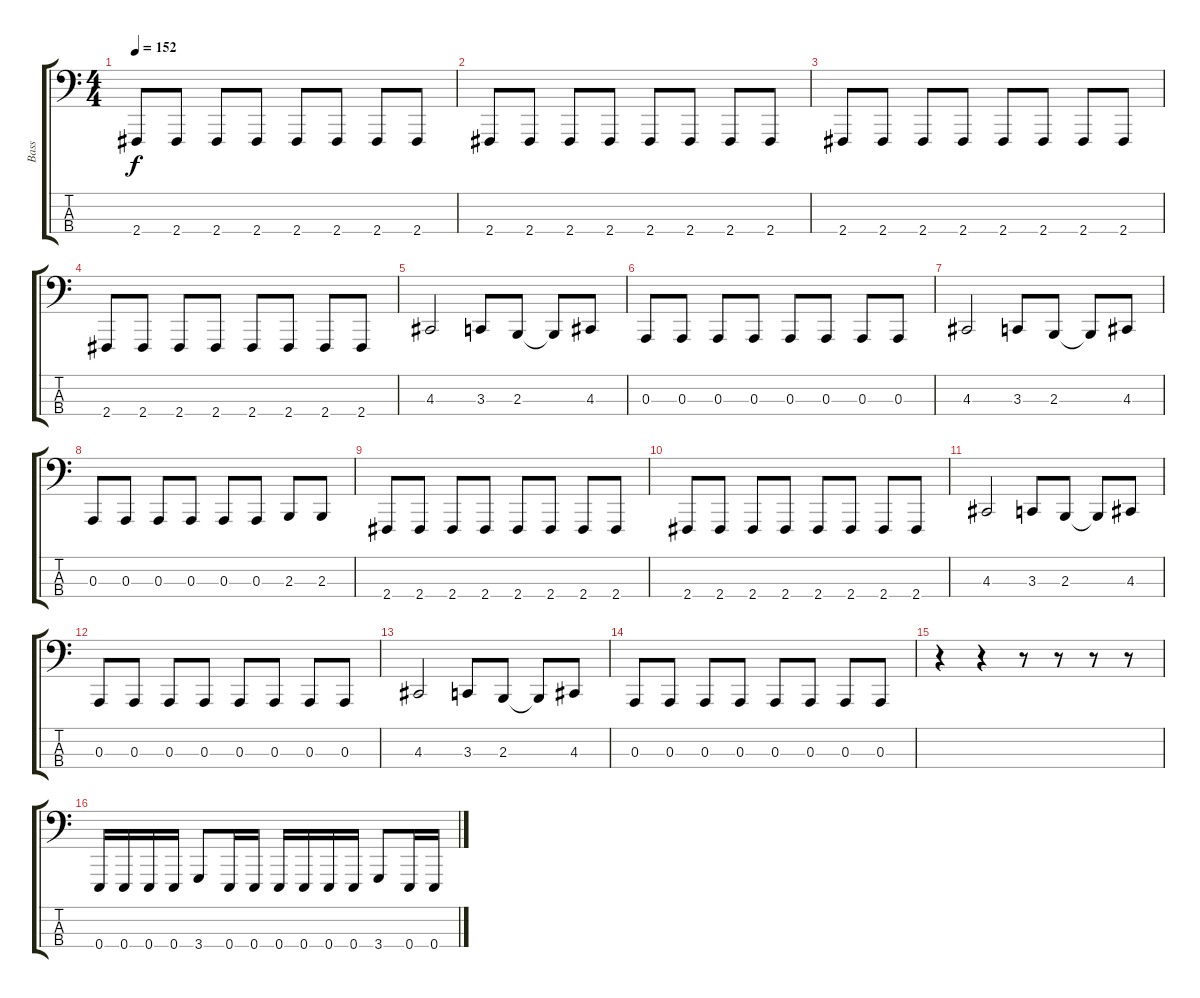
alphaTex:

\track ("Bass" "Bass") {instrument lead8bassandlead}
\staff {score tabs}
\tuning (G2 D2 A1 E1) {hide}
\ts (4 4)
\tempo 152
\clef f4
\ks c
2.4.8{dy f} 2.4.8 2.4.8 2.4.8 2.4.8 2.4.8 2.4.8 2.4.8 |
2.4.8 2.4.8 2.4.8 2.4.8 2.4.8 2.4.8 2.4.8 2.4.8 |
2.4.8 2.4.8 2.4.8 2.4.8 2.4.8 2.4.8 2.4.8 2.4.8 |
2.4.8 2.4.8 2.4.8 2.4.8 2.4.8 2.4.8 2.4.8 2.4.8 |
4.3.2 3.3.8 2.3.8 2.3{t}.8 4.3.8 |
0.3.8 0.3.8 0.3.8 0.3.8 0.3.8 0.3.8 0.3.8 0.3.8 |
4.3.2 3.3.8 2.3.8 2.3{t}.8 4.3.8 |
0.3.8 0.3.8 0.3.8 0.3.8 0.3.8 0.3.8 2.3.8 2.3.8 |
2.4.8 2.4.8 2.4.8 2.4.8 2.4.8 2.4.8 2.4.8 2.4.8 |
2.4.8 2.4.8 2.4.8 2.4.8 2.4.8 2.4.8 2.4.8 2.4.8 |
4.3.2 3.3.8 2.3.8 2.3{t}.8 4.3.8 |
0.3.8 0.3.8 0.3.8 0.3.8 0.3.8 0.3.8 0.3.8 0.3.8 |
4.3.2 3.3.8 2.3.8 2.3{t}.8 4.3.8 |
0.3.8 0.3.8 0.3.8 0.3.8 0.3.8 0.3.8 0.3.8 0.3.8 |
r.4 r.4 r.8 r.8 r.8 r.8 |
0.4.16 0.4.16 0.4.16 0.4.16 3.4.8 0.4.16 0.4.16 0.4.16 0.4.16 0.4.16 0.4.16 3.4.8 0.4.16 0.4.16
